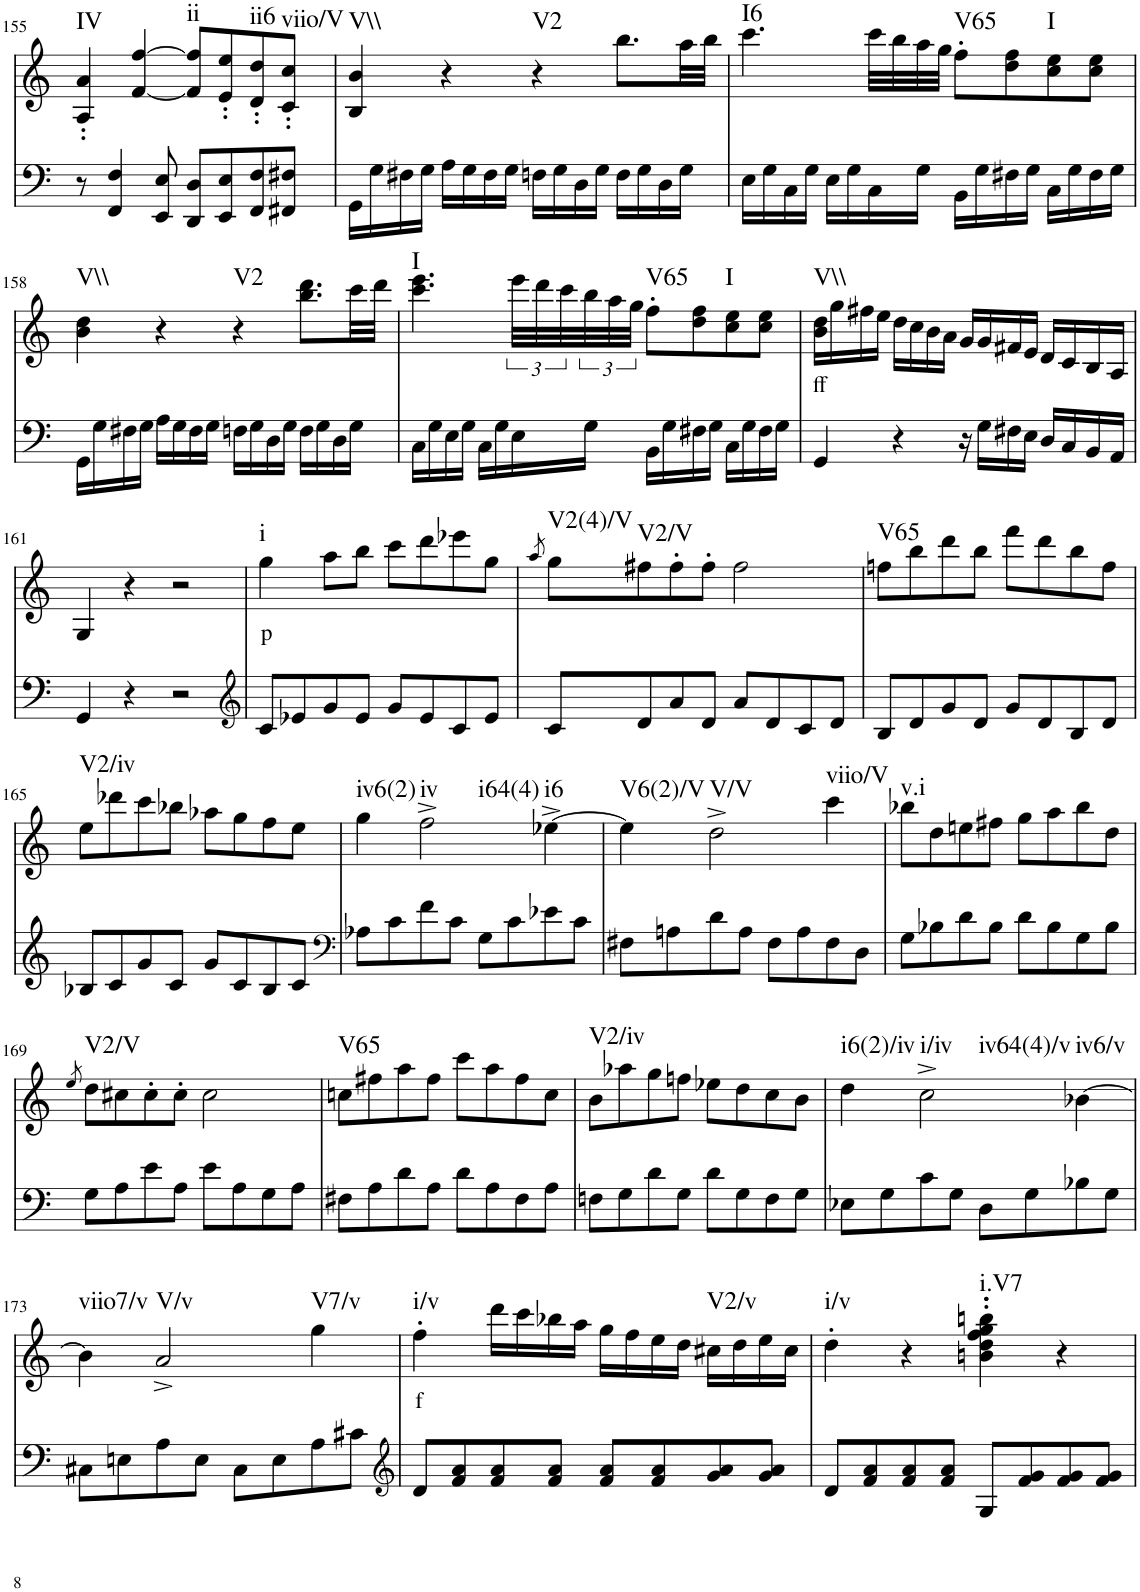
**kern	**kern	**text	**harte
*part2	*part1	*part1	*part1
*staff2	*staff1	*staff1	*
*I"piano	*I"piano	*	*
*I'Pno	*I'Pno	*	*
!!LO:PB:g=z
*clefF4	*clefG2	*	*
*k[]	*k[]	*	*
*M4/4	*M4/4	*	*
=155	=155	=155	=155
!	!	!	!LO:H:kt=IV
8r	4A/' 4a/'	.	N
4FF/ 4F/	.	.	.
.	[4f/ [4ff/	.	.
8EE/ 8E/	.	.	.
!	!	!	!LO:H:kt=ii
8DD/ 8D/L	8f/] 8ff/]L	.	N
8EE/ 8E/	8e/' 8ee/'	.	.
!	!	!	!LO:H:kt=ii6
8FF/ 8F/	8d/' 8dd/'	.	N
!	!	!	!LO:H:kt=viio/V
8FF#X/ 8F#X/J	8c/' 8cc/'J	.	N
=156	=156	=156	=156
!	!	!	!LO:H:kt=V\\
16GG\LL	4B/ 4b/	.	N
16G\	.	.	.
16F#X\	.	.	.
16G\JJ	.	.	.
16A\LL	4r	.	.
16G\	.	.	.
16F#\	.	.	.
16G\JJ	.	.	.
!	!	!	!LO:H:kt=V2
16Fn\LL	4r	.	N
16G\	.	.	.
16D\	.	.	.
16G\JJ	.	.	.
16F\LL	8.bb\L	.	.
16G\	.	.	.
16D\	.	.	.
16G\JJ	32aa\LL	.	.
.	32bb\JJJ	.	.
=157	=157	=157	=157
!	!	!	!LO:H:kt=I6
16E\LL	4.ccc\	.	N
16G\	.	.	.
16C\	.	.	.
16G\JJ	.	.	.
16E\LL	.	.	.
16G\	.	.	.
16C\	32ccc\LLL	.	.
.	32bb\	.	.
16G\JJ	32aa\	.	.
.	32gg\JJJ	.	.
!	!	!	!LO:H:kt=V65
16BB\LL	8ff'\L	.	N
16G\	.	.	.
16F#X\	8dd\ 8ff\	.	.
16G\JJ	.	.	.
!	!	!	!LO:H:kt=I
16C\LL	8cc\ 8ee\	.	N
16G\	.	.	.
16F#\	8cc\ 8ee\J	.	.
16G\JJ	.	.	.
!!LO:LB:g=z
=158	=158	=158	=158
!	!	!	!LO:H:kt=V\\
16GG\LL	4b\ 4dd\	.	N
16G\	.	.	.
16F#X\	.	.	.
16G\JJ	.	.	.
16A\LL	4r	.	.
16G\	.	.	.
16F#\	.	.	.
16G\JJ	.	.	.
!	!	!	!LO:H:kt=V2
16Fn\LL	4r	.	N
16G\	.	.	.
16D\	.	.	.
16G\JJ	.	.	.
16F\LL	8.bb\ 8.ddd\L	.	.
16G\	.	.	.
16D\	.	.	.
16G\JJ	32ccc\LL	.	.
.	32ddd\JJJ	.	.
=159	=159	=159	=159
!	!	!	!LO:H:kt=I
16C\LL	4.ccc\ 4.eee\	.	N
16G\	.	.	.
16E\	.	.	.
16G\JJ	.	.	.
16C\LL	.	.	.
16G\	.	.	.
16E\	48eee\LLL	.	.
.	48ddd\	.	.
.	48ccc\	.	.
16G\JJ	48bb\	.	.
.	48aa\	.	.
.	48gg\JJJ	.	.
!	!	!	!LO:H:kt=V65
16BB\LL	8ff'\L	.	N
16G\	.	.	.
16F#X\	8dd\ 8ff\	.	.
16G\JJ	.	.	.
!	!	!	!LO:H:kt=I
16C\LL	8cc\ 8ee\	.	N
16G\	.	.	.
16F#\	8cc\ 8ee\J	.	.
16G\JJ	.	.	.
=160	=160	=160	=160
!	!	!LO:LY:b	!LO:H:kt=V\\
4GG/	16b\ 16dd\LL	ff	N
.	16gg\	.	.
.	16ff#X\	.	.
.	16ee\JJ	.	.
4r	16dd\LL	.	.
.	16cc\	.	.
.	16b\	.	.
.	16a\JJ	.	.
16r	16g/LL	.	.
16G\LL	16g/	.	.
16F#X\	16f#X/	.	.
16E\JJ	16e/JJ	.	.
16D/LL	16d/LL	.	.
16C/	16c/	.	.
16BB/	16B/	.	.
16AA/JJ	16A/JJ	.	.
!!LO:LB:g=z
=161	=161	=161	=161
4GG/	4G/	.	.
4r	4r	.	.
2r	2r	.	.
=162	=162	=162	=162
*clefG2	*	*	*
!	!	!LO:LY:b	!LO:H:kt=i
8c/L	4gg\	p	N
8e-X/	.	.	.
8g/	8aa\L	.	.
8e-/J	8bb\J	.	.
8g/L	8ccc\L	.	.
8e-/	8ddd\	.	.
8c/	8eee-X\	.	.
8e-/J	8gg\J	.	.
=163	=163	=163	=163
.	8qaa/	.	.
!	!	!	!LO:H:kt=V2(4)/V
8c/L	8gg\L	.	N
!	!	!	!LO:H:kt=V2/V
8d/	8ff#X\	.	N
8a/	8ff#'\	.	.
8d/J	8ff#'\J	.	.
8a/L	2ff#\	.	.
8d/	.	.	.
8c/	.	.	.
8d/J	.	.	.
=164	=164	=164	=164
!	!	!	!LO:H:kt=V65
8B/L	8ffn\L	.	N
8d/	8bb\	.	.
8g/	8ddd\	.	.
8d/J	8bb\J	.	.
8g/L	8fff\L	.	.
8d/	8ddd\	.	.
8B/	8bb\	.	.
8d/J	8ff\J	.	.
!!LO:LB:g=z
=165	=165	=165	=165
!	!	!	!LO:H:kt=V2/iv
8B-X/L	8ee\L	.	N
8c/	8ddd-X\	.	.
8g/	8ccc\	.	.
8c/J	8bb-X\J	.	.
8g/L	8aa-X\L	.	.
8c/	8gg\	.	.
8B-/	8ff\	.	.
8c/J	8ee\J	.	.
=166	=166	=166	=166
*clefF4	*	*	*
!	!	!	!LO:H:kt=iv6(2)
8A-X\L	4gg\	.	N
8c\	.	.	.
!	!	!	!LO:H:n=1:kt=iv
!	!	!	!LO:H:n=2:kt=i64(4)
8f\	2ff^\	.	N N
8c\J	.	.	.
8G\L	.	.	.
8c\	.	.	.
!	!	!	!LO:H:kt=i6
8e-X\	[4ee-X^\	.	N
8c\J	.	.	.
=167	=167	=167	=167
!	!	!	!LO:H:kt=V6(2)/V
8F#X\L	4ee-\]	.	N
8An\	.	.	.
!	!	!	!LO:H:kt=V/V
8d\	2dd^\	.	N
8A\J	.	.	.
8F#\L	.	.	.
8A\	.	.	.
!	!	!	!LO:H:kt=viio/V
8F#\	4ccc\	.	N
8D\J	.	.	.
=168	=168	=168	=168
!	!	!	!LO:H:kt=v.i
8G\L	8bb-X\L	.	N
8B-X\	8dd\	.	.
8d\	8een\	.	.
8B-\J	8ff#X\J	.	.
8d\L	8gg\L	.	.
8B-\	8aa\	.	.
8G\	8bb-\	.	.
8B-\J	8dd\J	.	.
!!LO:LB:g=z
=169	=169	=169	=169
.	8qee/	.	.
!	!	!	!LO:H:kt=V2/V
8G\L	8dd\L	.	N
8A\	8cc#X\	.	.
8e\	8cc#'\	.	.
8A\J	8cc#'\J	.	.
8e\L	2cc#\	.	.
8A\	.	.	.
8G\	.	.	.
8A\J	.	.	.
=170	=170	=170	=170
!	!	!	!LO:H:kt=V65
8F#X\L	8ccn\L	.	N
8A\	8ff#X\	.	.
8d\	8aa\	.	.
8A\J	8ff#\J	.	.
8d\L	8ccc\L	.	.
8A\	8aa\	.	.
8F#\	8ff#\	.	.
8A\J	8cc\J	.	.
=171	=171	=171	=171
!	!	!	!LO:H:kt=V2/iv
8Fn\L	8b\L	.	N
8G\	8aa-X\	.	.
8d\	8gg\	.	.
8G\J	8ffn\J	.	.
8d\L	8ee-X\L	.	.
8G\	8dd\	.	.
8F\	8cc\	.	.
8G\J	8b\J	.	.
=172	=172	=172	=172
!	!	!	!LO:H:kt=i6(2)/iv
8E-X\L	4dd\	.	N
8G\	.	.	.
!	!	!	!LO:H:n=1:kt=i/iv
!	!	!	!LO:H:n=2:kt=iv64(4)/v
8c\	2cc^\	.	N N
8G\J	.	.	.
8D\L	.	.	.
8G\	.	.	.
!	!	!	!LO:H:kt=iv6/v
8B-X\	[4b-X\	.	N
8G\J	.	.	.
!!LO:LB:g=z
=173	=173	=173	=173
!	!	!	!LO:H:kt=viio7/v
8C#X\L	4b-\]	.	N
8En\	.	.	.
!	!	!	!LO:H:kt=V/v
8A\	2a^/	.	N
8E\J	.	.	.
8C#\L	.	.	.
8E\	.	.	.
!	!	!	!LO:H:kt=V7/v
8A\	4gg\	.	N
8c#X\J	.	.	.
=174	=174	=174	=174
*clefG2	*	*	*
!	!	!LO:LY:b	!LO:H:kt=i/v
8d/L	4ff'\	f	N
8f/ 8a/	.	.	.
8f/ 8a/	16ddd\LL	.	.
.	16ccc\	.	.
8f/ 8a/J	16bb-X\	.	.
.	16aa\JJ	.	.
8f/ 8a/L	16gg\LL	.	.
.	16ff\	.	.
8f/ 8a/	16ee\	.	.
.	16dd\JJ	.	.
!	!	!	!LO:H:kt=V2/v
8g/ 8a/	16cc#X\LL	.	N
.	16dd\	.	.
8g/ 8a/J	16ee\	.	.
.	16cc#\JJ	.	.
=175	=175	=175	=175
!	!	!	!LO:H:kt=i/v
8d/L	4dd'\	.	N
8f/ 8a/	.	.	.
8f/ 8a/	4r	.	.
8f/ 8a/J	.	.	.
!	!	!	!LO:H:kt=i.V7
8G/L	4bn\' 4dd\' 4ff\' 4gg\' 4bbn\'	.	N
8f/ 8g/	.	.	.
8f/ 8g/	4r	.	.
8f/ 8g/J	.	.	.
=	=	=	=
*-	*-	*-	*-
